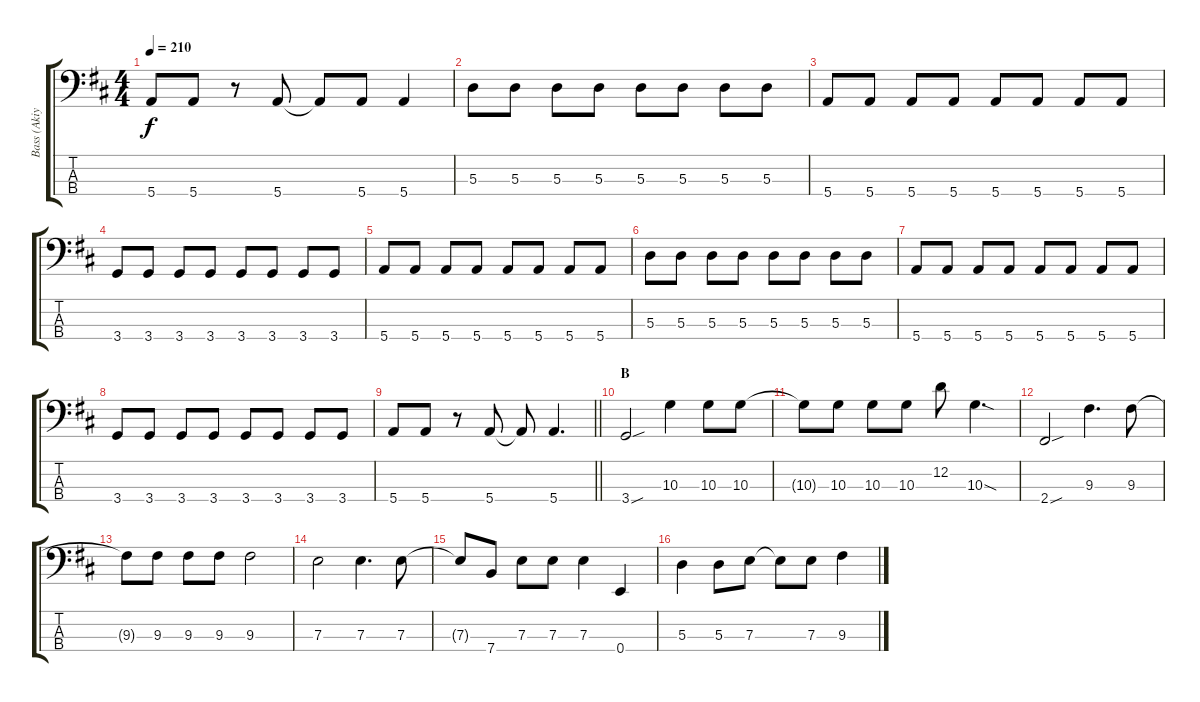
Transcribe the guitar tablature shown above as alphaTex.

\track ("Bass (Akiyama Mio)" "Bass (Akiy") {instrument electricbassfinger}
\staff {score tabs}
\tuning (G2 D2 A1 E1) {hide}
\ts (4 4)
\tempo 210
\clef f4
\ks d
5.4.8{dy f} 5.4.8 r.8 5.4.8 5.4{t}.8 5.4.8 5.4.4 |
5.3.8 5.3.8 5.3.8 5.3.8 5.3.8 5.3.8 5.3.8 5.3.8 |
5.4.8 5.4.8 5.4.8 5.4.8 5.4.8 5.4.8 5.4.8 5.4.8 |
3.4.8 3.4.8 3.4.8 3.4.8 3.4.8 3.4.8 3.4.8 3.4.8 |
5.4.8 5.4.8 5.4.8 5.4.8 5.4.8 5.4.8 5.4.8 5.4.8 |
5.3.8 5.3.8 5.3.8 5.3.8 5.3.8 5.3.8 5.3.8 5.3.8 |
5.4.8 5.4.8 5.4.8 5.4.8 5.4.8 5.4.8 5.4.8 5.4.8 |
3.4.8 3.4.8 3.4.8 3.4.8 3.4.8 3.4.8 3.4.8 3.4.8 |
\barLineRight lightlight
5.4.8 5.4.8 r.8 5.4.8 5.4{t}.8 5.4.4{d} |
\section ("" "B")
3.4{sou}.2 10.3.4 10.3.8 10.3.8 |
10.3{t}.8 10.3.8 10.3.8 10.3.8 12.2.8 10.3{sod}.4{d} |
2.4{sou}.2 9.3.4{d} 9.3.8 |
9.3{t}.8 9.3.8 9.3.8 9.3.8 9.3.2 |
7.3.2 7.3.4{d} 7.3.8 |
7.3{t}.8 7.4.8 7.3.8 7.3.8 7.3.4 0.4.4 |
5.3.4 5.3.8 7.3.8 7.3{t}.8 7.3.8 9.3.4
